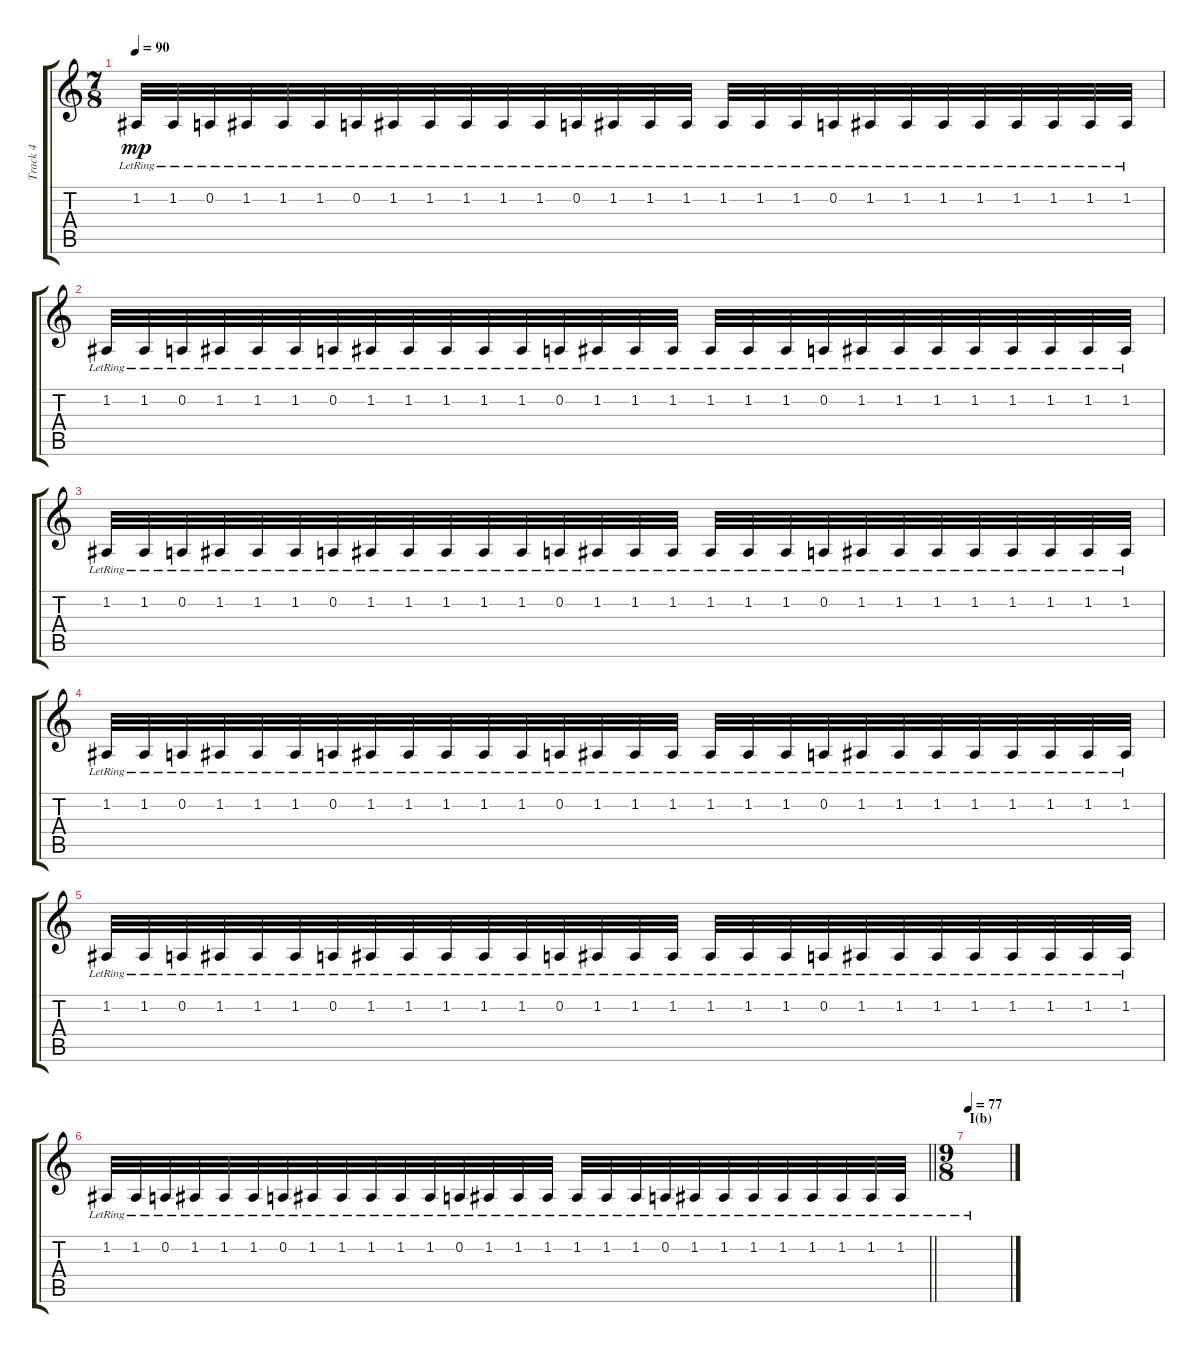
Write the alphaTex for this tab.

\track ("Track 4" "Track 4") {instrument telephonering}
\staff {score tabs}
\tuning (D4 A3 F3 C3 G2 D2) {hide}
\ts (7 8)
\tempo 90
\clef g2
\ks c
1.2{lr}.32{dy mp volume 13} 1.2{lr}.32 0.2{lr}.32 1.2{lr}.32 1.2{lr}.32 1.2{lr}.32 0.2{lr}.32 1.2{lr}.32 1.2{lr}.32 1.2{lr}.32 1.2{lr}.32 1.2{lr}.32 0.2{lr}.32 1.2{lr}.32 1.2{lr}.32 1.2{lr}.32 1.2{lr}.32 1.2{lr}.32 1.2{lr}.32 0.2{lr}.32 1.2{lr}.32 1.2{lr}.32 1.2{lr}.32 1.2{lr}.32 1.2{lr}.32 1.2{lr}.32 1.2{lr}.32 1.2{lr}.32 |
1.2{lr}.32{volume 2} 1.2{lr}.32 0.2{lr}.32 1.2{lr}.32 1.2{lr}.32 1.2{lr}.32 0.2{lr}.32 1.2{lr}.32 1.2{lr}.32 1.2{lr}.32 1.2{lr}.32 1.2{lr}.32 0.2{lr}.32 1.2{lr}.32 1.2{lr}.32 1.2{lr}.32 1.2{lr}.32 1.2{lr}.32 1.2{lr}.32 0.2{lr}.32 1.2{lr}.32 1.2{lr}.32 1.2{lr}.32 1.2{lr}.32 1.2{lr}.32 1.2{lr}.32 1.2{lr}.32 1.2{lr}.32 |
1.2{lr}.32{volume 13} 1.2{lr}.32 0.2{lr}.32 1.2{lr}.32 1.2{lr}.32 1.2{lr}.32 0.2{lr}.32 1.2{lr}.32 1.2{lr}.32 1.2{lr}.32 1.2{lr}.32 1.2{lr}.32 0.2{lr}.32 1.2{lr}.32 1.2{lr}.32 1.2{lr}.32 1.2{lr}.32 1.2{lr}.32 1.2{lr}.32 0.2{lr}.32 1.2{lr}.32 1.2{lr}.32 1.2{lr}.32 1.2{lr}.32 1.2{lr}.32 1.2{lr}.32 1.2{lr}.32 1.2{lr}.32 |
1.2{lr}.32{volume 2} 1.2{lr}.32 0.2{lr}.32 1.2{lr}.32 1.2{lr}.32 1.2{lr}.32 0.2{lr}.32 1.2{lr}.32 1.2{lr}.32 1.2{lr}.32 1.2{lr}.32 1.2{lr}.32 0.2{lr}.32 1.2{lr}.32 1.2{lr}.32 1.2{lr}.32 1.2{lr}.32 1.2{lr}.32 1.2{lr}.32 0.2{lr}.32 1.2{lr}.32 1.2{lr}.32 1.2{lr}.32 1.2{lr}.32 1.2{lr}.32 1.2{lr}.32 1.2{lr}.32 1.2{lr}.32 |
1.2{lr}.32{volume 13} 1.2{lr}.32 0.2{lr}.32 1.2{lr}.32 1.2{lr}.32 1.2{lr}.32 0.2{lr}.32 1.2{lr}.32 1.2{lr}.32 1.2{lr}.32 1.2{lr}.32 1.2{lr}.32 0.2{lr}.32 1.2{lr}.32 1.2{lr}.32 1.2{lr}.32 1.2{lr}.32 1.2{lr}.32 1.2{lr}.32 0.2{lr}.32 1.2{lr}.32 1.2{lr}.32 1.2{lr}.32 1.2{lr}.32 1.2{lr}.32 1.2{lr}.32 1.2{lr}.32 1.2{lr}.32 |
\barLineRight lightlight
1.2{lr}.32{volume 2} 1.2{lr}.32 0.2{lr}.32 1.2{lr}.32 1.2{lr}.32 1.2{lr}.32 0.2{lr}.32 1.2{lr}.32 1.2{lr}.32 1.2{lr}.32 1.2{lr}.32 1.2{lr}.32 0.2{lr}.32 1.2{lr}.32 1.2{lr}.32 1.2{lr}.32 1.2{lr}.32 1.2{lr}.32 1.2{lr}.32 0.2{lr}.32 1.2{lr}.32 1.2{lr}.32 1.2{lr}.32 1.2{lr}.32 1.2{lr}.32 1.2{lr}.32 1.2{lr}.32 1.2{lr}.32 |
\ts (9 8)
\section ("" "I(b)")
\tempo 77
